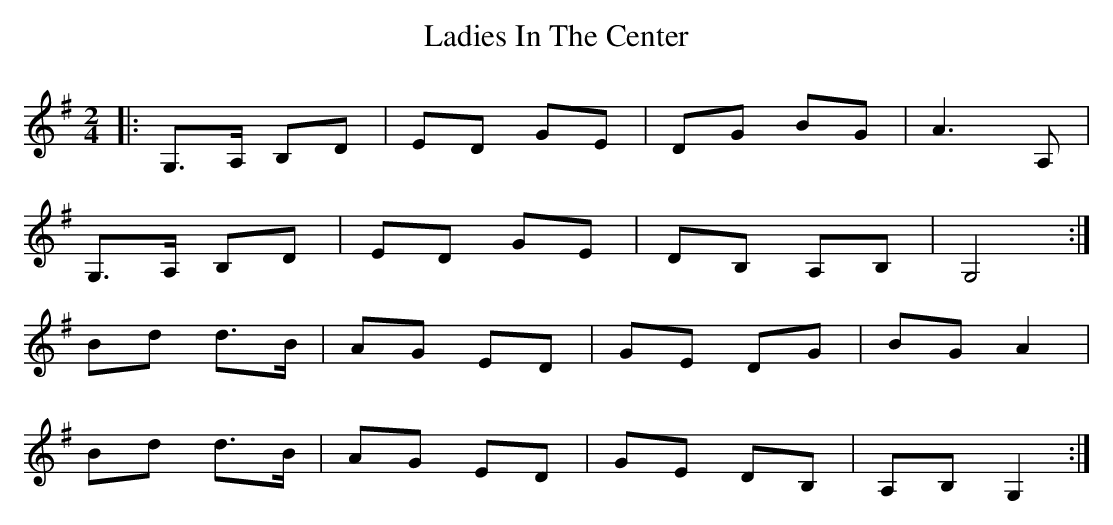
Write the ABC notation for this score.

X:1
T: Ladies In The Center
M: 2/4
L: 1/8
K: Gmaj
|:G,>A, B,D|ED GE|DG BG|A3A,|
G,>A, B,D|ED GE|DB, A,B,|G,4:|
Bd d>B|AG ED|GE DG|BG A2|
Bd d>B|AG ED|GE DB,|A,B, G,2:|
